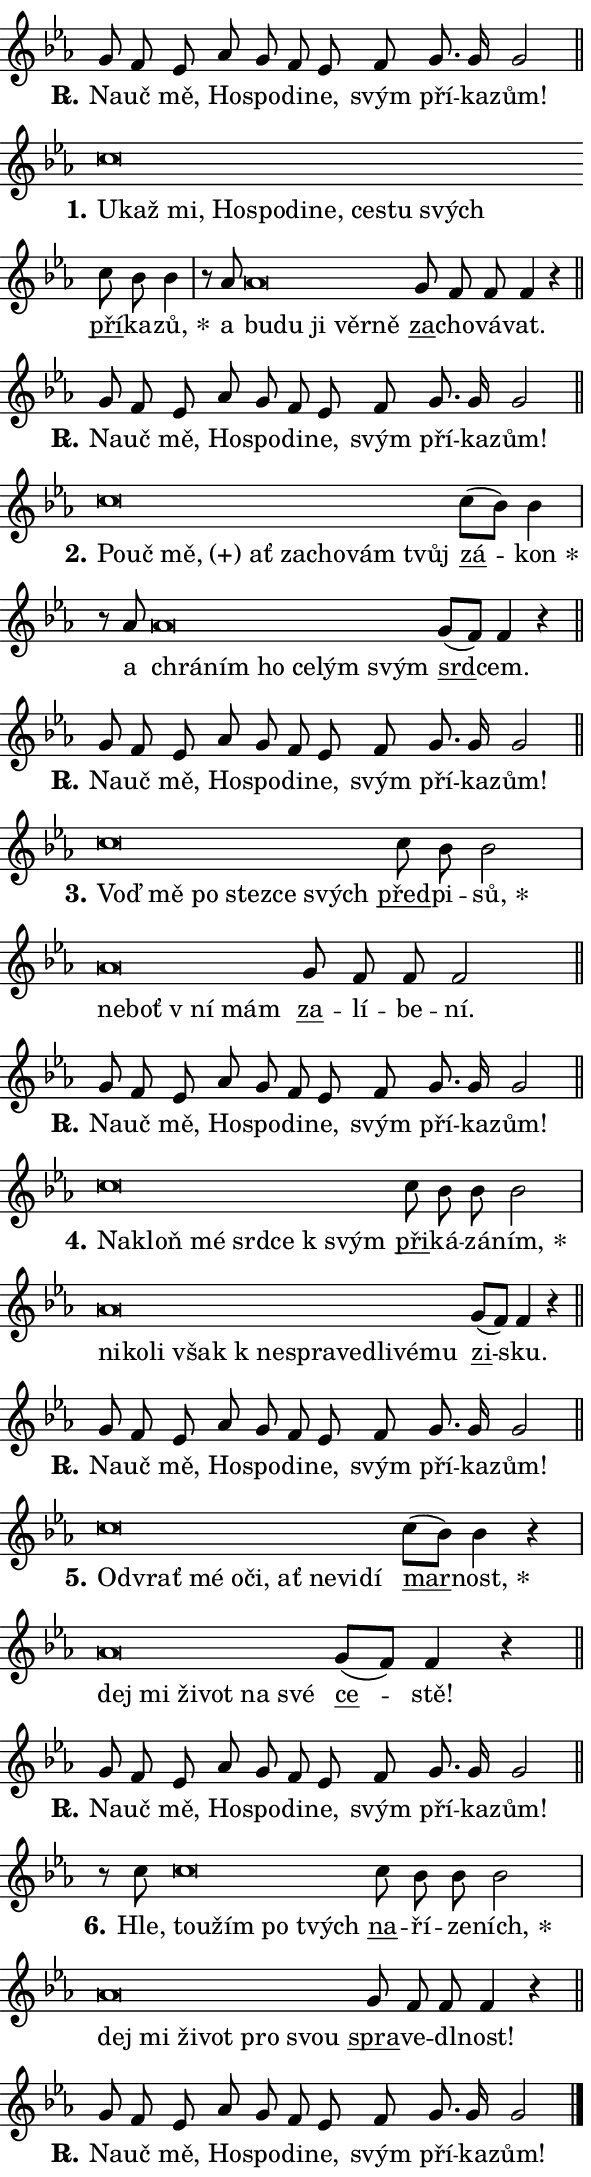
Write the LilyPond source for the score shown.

\version "2.24.0"
\header { tagline = "" }
\paper {
  indent = 0\cm
  top-margin = 0\cm
  right-margin = 0.13\cm % to fit lyric hyphens
  bottom-margin = 0\cm
  left-margin = 0\cm
  paper-width = 10\cm
  page-breaking = #ly:one-page-breaking
  system-system-spacing.basic-distance = #11
  score-system-spacing.basic-distance = #11
  ragged-last = ##f
}


%% Author: Thomas Morley
%% https://lists.gnu.org/archive/html/lilypond-user/2020-05/msg00002.html
#(define (line-position grob)
"Returns position of @var[grob} in current system:
   @code{'start}, if at first time-step
   @code{'end}, if at last time-step
   @code{'middle} otherwise
"
  (let* ((col (ly:item-get-column grob))
         (ln (ly:grob-object col 'left-neighbor))
         (rn (ly:grob-object col 'right-neighbor))
         (col-to-check-left (if (ly:grob? ln) ln col))
         (col-to-check-right (if (ly:grob? rn) rn col))
         (break-dir-left
           (and
             (ly:grob-property col-to-check-left 'non-musical #f)
             (ly:item-break-dir col-to-check-left)))
         (break-dir-right
           (and
             (ly:grob-property col-to-check-right 'non-musical #f)
             (ly:item-break-dir col-to-check-right))))
        (cond ((eqv? 1 break-dir-left) 'start)
              ((eqv? -1 break-dir-right) 'end)
              (else 'middle))))

#(define (tranparent-at-line-position vctor)
  (lambda (grob)
  "Relying on @code{line-position} select the relevant enry from @var{vctor}.
Used to determine transparency,"
    (case (line-position grob)
      ((end) (not (vector-ref vctor 0)))
      ((middle) (not (vector-ref vctor 1)))
      ((start) (not (vector-ref vctor 2))))))

noteHeadBreakVisibility =
#(define-music-function (break-visibility)(vector?)
"Makes @code{NoteHead}s transparent relying on @var{break-visibility}"
#{
  \override NoteHead.transparent =
    #(tranparent-at-line-position break-visibility)
#})

#(define delete-ledgers-for-transparent-note-heads
  (lambda (grob)
    "Reads whether a @code{NoteHead} is transparent.
If so this @code{NoteHead} is removed from @code{'note-heads} from
@var{grob}, which is supposed to be @code{LedgerLineSpanner}.
As a result ledgers are not printed for this @code{NoteHead}"
    (let* ((nhds-array (ly:grob-object grob 'note-heads))
           (nhds-list
             (if (ly:grob-array? nhds-array)
                 (ly:grob-array->list nhds-array)
                 '()))
           ;; Relies on the transparent-property being done before
           ;; Staff.LedgerLineSpanner.after-line-breaking is executed.
           ;; This is fragile ...
           (to-keep
             (remove
               (lambda (nhd)
                 (ly:grob-property nhd 'transparent #f))
               nhds-list)))
      ;; TODO find a better method to iterate over grob-arrays, similiar
      ;; to filter/remove etc for lists
      ;; For now rebuilt from scratch
      (set! (ly:grob-object grob 'note-heads)  '())
      (for-each
        (lambda (nhd)
          (ly:pointer-group-interface::add-grob grob 'note-heads nhd))
        to-keep))))

squashNotes = {
  \override NoteHead.X-extent = #'(-0.2 . 0.2)
  \override NoteHead.Y-extent = #'(-0.75 . 0)
  \override NoteHead.stencil =
    #(lambda (grob)
       (let ((pos (ly:grob-property grob 'staff-position)))
         (begin
           (if (< pos -7) (display "ERROR: Lower brevis then expected\n") (display ""))
           (if (<= pos -6) ly:text-interface::print ly:note-head::print))))
}
unSquashNotes = {
  \revert NoteHead.X-extent
  \revert NoteHead.Y-extent
  \revert NoteHead.stencil
}

hideNotes = \noteHeadBreakVisibility #begin-of-line-visible
unHideNotes = \noteHeadBreakVisibility #all-visible

% work-around for resetting accidentals
% https://lilypond.org/doc/v2.23/Documentation/notation/displaying-rhythms#unmetered-music
cadenzaMeasure = {
  \cadenzaOff
  \partial 1024 s1024
  \cadenzaOn
}

#(define-markup-command (accent layout props text) (markup?)
  "Underline accented syllable"
  (interpret-markup layout props
    #{\markup \override #'(offset . 4.3) \underline { #text }#}))

responsum = \markup \concat {
  "R" \hspace #-1.05 \path #0.1 #'((moveto 0 0.07) (lineto 0.9 0.8)) \hspace #0.05 "."
}

spaceSize = #0.6828661417322834 % exact space size for TeX Gyre Schola

\layout {
  \context {
    \Staff
    \remove "Time_signature_engraver"
    \override LedgerLineSpanner.after-line-breaking = #delete-ledgers-for-transparent-note-heads
  }
  \context {
    \Lyrics {
      \override LyricSpace.minimum-distance = \spaceSize
      \override LyricText.font-name = #"TeX Gyre Schola"
      \override LyricText.font-size = 1
      \override StanzaNumber.font-name = #"TeX Gyre Schola Bold"
      \override StanzaNumber.font-size = 1
    }
  }
  \context {
    \Score 
    \override NoteHead.text =
      #(lambda (grob) 
        (let ((pos (ly:grob-property grob 'staff-position)))
          #{\markup {
            \combine
              \halign #-0.55 \raise #(if (= pos -6) 0 0.5) \override #'(thickness . 2) \draw-line #'(3.2 . 0)
              \musicglyph "noteheads.sM1"
          }#}))
  }
}

% magnetic-lyrics.ily
%
%   written by
%     Jean Abou Samra <jean@abou-samra.fr>
%     Werner Lemberg <wl@gnu.org>
%
%   adapted by
%     Jiri Hon <jiri.hon@gmail.com>
%
% Version 2022-Apr-15

% https://www.mail-archive.com/lilypond-user@gnu.org/msg149350.html

#(define (Left_hyphen_pointer_engraver context)
   "Collect syllable-hyphen-syllable occurrences in lyrics and store
them in properties.  This engraver only looks to the left.  For
example, if the lyrics input is @code{foo -- bar}, it does the
following.

@itemize @bullet
@item
Set the @code{text} property of the @code{LyricHyphen} grob between
@q{foo} and @q{bar} to @code{foo}.

@item
Set the @code{left-hyphen} property of the @code{LyricText} grob with
text @q{foo} to the @code{LyricHyphen} grob between @q{foo} and
@q{bar}.
@end itemize

Use this auxiliary engraver in combination with the
@code{lyric-@/text::@/apply-@/magnetic-@/offset!} hook."
   (let ((hyphen #f)
         (text #f))
     (make-engraver
      (acknowledgers
       ((lyric-syllable-interface engraver grob source-engraver)
        (set! text grob)))
      (end-acknowledgers
       ((lyric-hyphen-interface engraver grob source-engraver)
        ;(when (not (grob::has-interface grob 'lyric-space-interface))
          (set! hyphen grob)));)
      ((stop-translation-timestep engraver)
       (when (and text hyphen)
         (ly:grob-set-object! text 'left-hyphen hyphen))
       (set! text #f)
       (set! hyphen #f)))))

#(define (lyric-text::apply-magnetic-offset! grob)
   "If the space between two syllables is less than the value in
property @code{LyricText@/.details@/.squash-threshold}, move the right
syllable to the left so that it gets concatenated with the left
syllable.

Use this function as a hook for
@code{LyricText@/.after-@/line-@/breaking} if the
@code{Left_@/hyphen_@/pointer_@/engraver} is active."
   (let ((hyphen (ly:grob-object grob 'left-hyphen #f)))
     (when hyphen
       (let ((left-text (ly:spanner-bound hyphen LEFT)))
         (when (grob::has-interface left-text 'lyric-syllable-interface)
           (let* ((common (ly:grob-common-refpoint grob left-text X))
                  (this-x-ext (ly:grob-extent grob common X))
                  (left-x-ext
                   (begin
                     ;; Trigger magnetism for left-text.
                     (ly:grob-property left-text 'after-line-breaking)
                     (ly:grob-extent left-text common X)))
                  ;; `delta` is the gap width between two syllables.
                  (delta (- (interval-start this-x-ext)
                            (interval-end left-x-ext)))
                  (details (ly:grob-property grob 'details))
                  (threshold (assoc-get 'squash-threshold details 0.2)))
             (when (< delta threshold)
               (let* (;; We have to manipulate the input text so that
                      ;; ligatures crossing syllable boundaries are not
                      ;; disabled.  For languages based on the Latin
                      ;; script this is essentially a beautification.
                      ;; However, for non-Western scripts it can be a
                      ;; necessity.
                      (lt (ly:grob-property left-text 'text))
                      (rt (ly:grob-property grob 'text))
                      (is-space (grob::has-interface hyphen 'lyric-space-interface))
                      (space (if is-space " " ""))
                      (extra-delta (if is-space spaceSize 0))
                      ;; Append new syllable.
                      (ltrt-space (if (and (string? lt) (string? rt))
                                (string-append lt space rt)
                                (make-concat-markup (list lt space rt))))
                      ;; Right-align `ltrt` to the right side.
                      (ltrt-space-markup (grob-interpret-markup
                               grob
                               (make-translate-markup
                                (cons (interval-length this-x-ext) 0)
                                (make-right-align-markup ltrt-space)))))
                 (begin
                   ;; Don't print `left-text`.
                   (ly:grob-set-property! left-text 'stencil #f)
                   ;; Set text and stencil (which holds all collected
                   ;; syllables so far) and shift it to the left.
                   (ly:grob-set-property! grob 'text ltrt-space)
                   (ly:grob-set-property! grob 'stencil ltrt-space-markup)
                   (ly:grob-translate-axis! grob (- (- delta extra-delta)) X))))))))))


#(define (lyric-hyphen::displace-bounds-first grob)
   ;; Make very sure this callback isn't triggered too early.
   (let ((left (ly:spanner-bound grob LEFT))
         (right (ly:spanner-bound grob RIGHT)))
     (ly:grob-property left 'after-line-breaking)
     (ly:grob-property right 'after-line-breaking)
     (ly:lyric-hyphen::print grob)))

squashThreshold = #0.4

\layout {
  \context {
    \Lyrics
    \consists #Left_hyphen_pointer_engraver
    \override LyricText.after-line-breaking =
      #lyric-text::apply-magnetic-offset!
    \override LyricHyphen.stencil = #lyric-hyphen::displace-bounds-first
    \override LyricText.details.squash-threshold = \squashThreshold
    \override LyricHyphen.minimum-distance = 0
    \override LyricHyphen.minimum-length = \squashThreshold
  }
}

squashText = \override LyricText.details.squash-threshold = 9999
unSquashText = \override LyricText.details.squash-threshold = \squashThreshold

leftText = \override LyricText.self-alignment-X = #LEFT
unLeftText = \revert LyricText.self-alignment-X

starOffset = #(lambda (grob) 
                (let ((x_offset (ly:self-alignment-interface::aligned-on-x-parent grob)))
                  (if (= x_offset 0) 0 (+ x_offset 1.2))))

star = #(define-music-function (syllable)(string?)
"Append star separator at the end of a syllable"
#{
  \once \override LyricText.X-offset = #starOffset
  \lyricmode { \markup {
    #syllable
    \override #'((font-name . "TeX Gyre Schola Bold")) \hspace #0.2 \lower #0.65 \larger "*"
  } }
#})

starAccent = #(define-music-function (syllable)(string?)
"Append star separator at the end of a syllable and make accent"
#{
  \once \override LyricText.X-offset = #starOffset
  \lyricmode { \markup {
    \accent #syllable
    \override #'((font-name . "TeX Gyre Schola Bold")) \hspace #0.2 \lower #0.65 \larger "*"
  } }
#})

breath = #(define-music-function (syllable)(string?)
"Append breathing indicator at the end of a syllable"
#{
  \lyricmode { \markup { #syllable "+" } }
#})

optionalBreath = #(define-music-function (syllable)(string?)
"Append optional breathing indicator at the end of a syllable"
#{
  \lyricmode { \markup { #syllable "(+)" } }
#})


\score {
    <<
        \new Voice = "melody" { \cadenzaOn \key es \major \relative { g'8 f es as g \bar "" f es f \bar "" g8. g16 g2 \cadenzaMeasure \bar "||" \break } }
        \new Lyrics \lyricsto "melody" { \lyricmode { \set stanza = \responsum
Na -- uč mě, Ho -- spo -- di -- ne, svým pří -- ka -- zům! } }
    >>
    \layout {}
}

\score {
    <<
        \new Voice = "melody" { \cadenzaOn \key es \major \relative { \squashNotes c''\breve*1/16 \hideNotes \breve*1/16 \bar "" \breve*1/16 \bar "" \breve*1/16 \bar "" \breve*1/16 \bar "" \breve*1/16 \bar "" \breve*1/16 \bar "" \breve*1/16 \bar "" \breve*1/16 \breve*1/16 \bar "" \unHideNotes \unSquashNotes \bar "" c8 bes bes4 \cadenzaMeasure \bar "|" r8 as8 \squashNotes as\breve*1/16 \hideNotes \breve*1/16 \bar "" \breve*1/16 \bar "" \breve*1/16 \breve*1/16 \bar "" \unHideNotes \unSquashNotes \bar "" g8 f f f4 r \cadenzaMeasure \bar "||" \break } }
        \new Lyrics \lyricsto "melody" { \lyricmode { \set stanza = "1."
\leftText U -- \squashText kaž mi, Ho -- spo -- di -- ne, ce -- stu svých \unLeftText \unSquashText \markup \accent pří -- ka -- \star zů, a \leftText bu -- \squashText du ji věr -- ně \unLeftText \unSquashText \markup \accent za -- cho -- vá -- vat. } }
    >>
    \layout {}
}

\score {
    <<
        \new Voice = "melody" { \cadenzaOn \key es \major \relative { g'8 f es as g \bar "" f es f \bar "" g8. g16 g2 \cadenzaMeasure \bar "||" \break } }
        \new Lyrics \lyricsto "melody" { \lyricmode { \set stanza = \responsum
Na -- uč mě, Ho -- spo -- di -- ne, svým pří -- ka -- zům! } }
    >>
    \layout {}
}

\score {
    <<
        \new Voice = "melody" { \cadenzaOn \key es \major \relative { \squashNotes c''\breve*1/16 \hideNotes \breve*1/16 \bar "" \breve*1/16 \bar "" \breve*1/16 \bar "" \breve*1/16 \bar "" \breve*1/16 \bar "" \breve*1/16 \breve*1/16 \bar "" \unHideNotes \unSquashNotes \bar "" c8[( bes)] bes4 \cadenzaMeasure \bar "|" r8 as8 \squashNotes as\breve*1/16 \hideNotes \breve*1/16 \bar "" \breve*1/16 \bar "" \breve*1/16 \bar "" \breve*1/16 \breve*1/16 \bar "" \unHideNotes \unSquashNotes \bar "" g8[( f)] f4 r \cadenzaMeasure \bar "||" \break } }
        \new Lyrics \lyricsto "melody" { \lyricmode { \set stanza = "2."
\leftText Po -- \squashText uč \optionalBreath mě, ať za -- cho -- vám tvůj \unLeftText \unSquashText \markup \accent zá -- \star kon a \leftText chrá -- \squashText ním ho ce -- lým svým \unLeftText \unSquashText \markup \accent srd -- cem. } }
    >>
    \layout {}
}

\score {
    <<
        \new Voice = "melody" { \cadenzaOn \key es \major \relative { g'8 f es as g \bar "" f es f \bar "" g8. g16 g2 \cadenzaMeasure \bar "||" \break } }
        \new Lyrics \lyricsto "melody" { \lyricmode { \set stanza = \responsum
Na -- uč mě, Ho -- spo -- di -- ne, svým pří -- ka -- zům! } }
    >>
    \layout {}
}

\score {
    <<
        \new Voice = "melody" { \cadenzaOn \key es \major \relative { \squashNotes c''\breve*1/16 \hideNotes \breve*1/16 \bar "" \breve*1/16 \bar "" \breve*1/16 \bar "" \breve*1/16 \breve*1/16 \bar "" \unHideNotes \unSquashNotes \bar "" c8 bes bes2 \cadenzaMeasure \bar "|" \squashNotes as\breve*1/16 \hideNotes \breve*1/16 \bar "" \breve*1/16 \breve*1/16 \bar "" \unHideNotes \unSquashNotes \bar "" g8 f f f2 \cadenzaMeasure \bar "||" \break } }
        \new Lyrics \lyricsto "melody" { \lyricmode { \set stanza = "3."
\leftText Voď \squashText mě po stez -- ce svých \unLeftText \unSquashText \markup \accent před -- pi -- \star sů, \leftText ne -- \squashText boť "v ní" mám \unLeftText \unSquashText \markup \accent za -- lí -- be -- ní. } }
    >>
    \layout {}
}

\score {
    <<
        \new Voice = "melody" { \cadenzaOn \key es \major \relative { g'8 f es as g \bar "" f es f \bar "" g8. g16 g2 \cadenzaMeasure \bar "||" \break } }
        \new Lyrics \lyricsto "melody" { \lyricmode { \set stanza = \responsum
Na -- uč mě, Ho -- spo -- di -- ne, svým pří -- ka -- zům! } }
    >>
    \layout {}
}

\score {
    <<
        \new Voice = "melody" { \cadenzaOn \key es \major \relative { \squashNotes c''\breve*1/16 \hideNotes \breve*1/16 \bar "" \breve*1/16 \bar "" \breve*1/16 \bar "" \breve*1/16 \breve*1/16 \bar "" \unHideNotes \unSquashNotes \bar "" c8 bes bes bes2 \cadenzaMeasure \bar "|" \squashNotes as\breve*1/16 \hideNotes \breve*1/16 \bar "" \breve*1/16 \bar "" \breve*1/16 \bar "" \breve*1/16 \bar "" \breve*1/16 \bar "" \breve*1/16 \bar "" \breve*1/16 \bar "" \breve*1/16 \breve*1/16 \bar "" \unHideNotes \unSquashNotes \bar "" g8[( f)] f4 r \cadenzaMeasure \bar "||" \break } }
        \new Lyrics \lyricsto "melody" { \lyricmode { \set stanza = "4."
\leftText Na -- \squashText kloň mé srd -- ce "k svým" \unLeftText \unSquashText \markup \accent při -- ká -- zá -- \star ním, \leftText ni -- \squashText ko -- li však "k ne" -- spra -- ve -- dli -- vé -- mu \unLeftText \unSquashText \markup \accent zi -- sku. } }
    >>
    \layout {}
}

\score {
    <<
        \new Voice = "melody" { \cadenzaOn \key es \major \relative { g'8 f es as g \bar "" f es f \bar "" g8. g16 g2 \cadenzaMeasure \bar "||" \break } }
        \new Lyrics \lyricsto "melody" { \lyricmode { \set stanza = \responsum
Na -- uč mě, Ho -- spo -- di -- ne, svým pří -- ka -- zům! } }
    >>
    \layout {}
}

\score {
    <<
        \new Voice = "melody" { \cadenzaOn \key es \major \relative { \squashNotes c''\breve*1/16 \hideNotes \breve*1/16 \bar "" \breve*1/16 \bar "" \breve*1/16 \bar "" \breve*1/16 \bar "" \breve*1/16 \bar "" \breve*1/16 \bar "" \breve*1/16 \breve*1/16 \bar "" \unHideNotes \unSquashNotes \bar "" c8[( bes)] bes4 r \cadenzaMeasure \bar "|" \squashNotes as\breve*1/16 \hideNotes \breve*1/16 \bar "" \breve*1/16 \bar "" \breve*1/16 \bar "" \breve*1/16 \breve*1/16 \bar "" \unHideNotes \unSquashNotes \bar "" g8[( f)] f4 r \cadenzaMeasure \bar "||" \break } }
        \new Lyrics \lyricsto "melody" { \lyricmode { \set stanza = "5."
\leftText Od -- \squashText vrať mé o -- či, ať ne -- vi -- dí \unLeftText \unSquashText \markup \accent mar -- \star nost, \leftText dej \squashText mi ži -- vot na své \unLeftText \unSquashText \markup \accent ce -- stě! } }
    >>
    \layout {}
}

\score {
    <<
        \new Voice = "melody" { \cadenzaOn \key es \major \relative { g'8 f es as g \bar "" f es f \bar "" g8. g16 g2 \cadenzaMeasure \bar "||" \break } }
        \new Lyrics \lyricsto "melody" { \lyricmode { \set stanza = \responsum
Na -- uč mě, Ho -- spo -- di -- ne, svým pří -- ka -- zům! } }
    >>
    \layout {}
}

\score {
    <<
        \new Voice = "melody" { \cadenzaOn \key es \major \relative { r8 c''8 \squashNotes c\breve*1/16 \hideNotes \breve*1/16 \bar "" \breve*1/16 \breve*1/16 \bar "" \unHideNotes \unSquashNotes \bar "" c8 bes bes bes2 \cadenzaMeasure \bar "|" \squashNotes as\breve*1/16 \hideNotes \breve*1/16 \bar "" \breve*1/16 \bar "" \breve*1/16 \bar "" \breve*1/16 \breve*1/16 \bar "" \unHideNotes \unSquashNotes \bar "" g8 f f f4 r \cadenzaMeasure \bar "||" \break } }
        \new Lyrics \lyricsto "melody" { \lyricmode { \set stanza = "6."
Hle, \leftText tou -- \squashText žím po tvých \unLeftText \unSquashText \markup \accent na -- ří -- ze -- \star ních, \leftText dej \squashText mi ži -- vot pro svou \unLeftText \unSquashText \markup \accent spra -- ve -- dl -- nost! } }
    >>
    \layout {}
}

\score {
    <<
        \new Voice = "melody" { \cadenzaOn \key es \major \relative { g'8 f es as g \bar "" f es f \bar "" g8. g16 g2 \cadenzaMeasure \bar "||" \break } \bar "|." }
        \new Lyrics \lyricsto "melody" { \lyricmode { \set stanza = \responsum
Na -- uč mě, Ho -- spo -- di -- ne, svým pří -- ka -- zům! } }
    >>
    \layout {}
}
